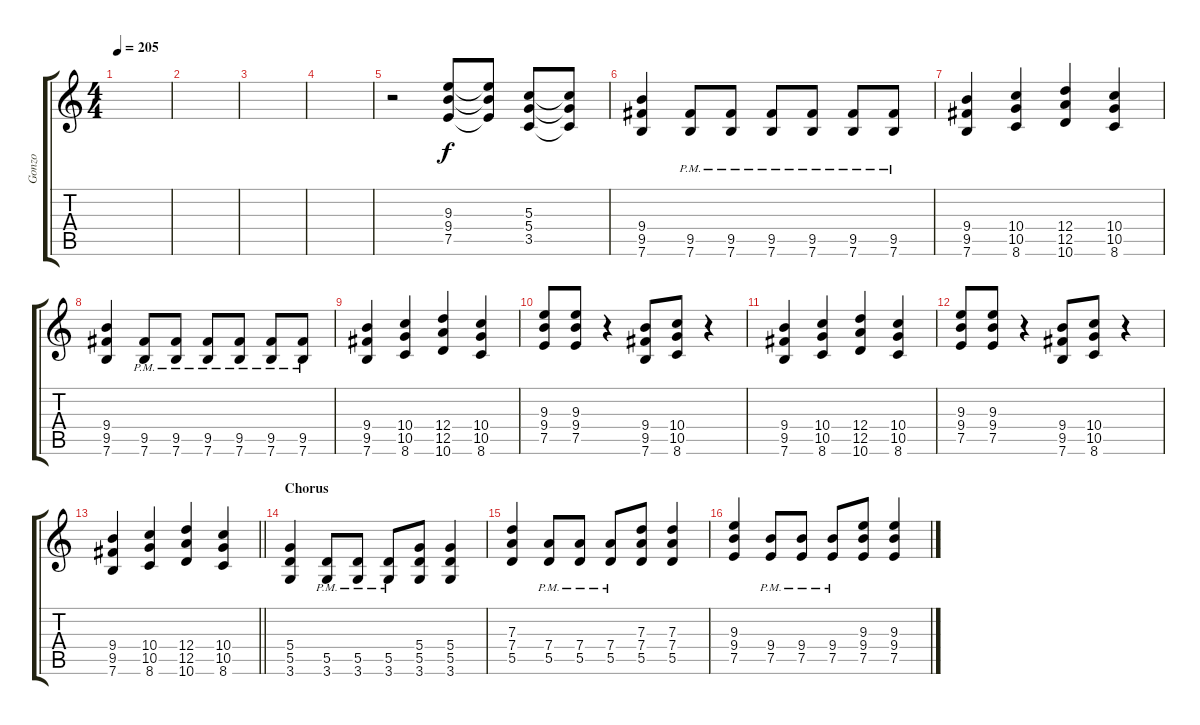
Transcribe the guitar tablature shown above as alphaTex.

\track ("Gonzo" "Gonzo") {instrument distortionguitar}
\staff {score tabs}
\tuning (E4 B3 G3 D3 A2 E2) {hide}
\ts (4 4)
\tempo 205
\clef g2
\ks c
|
|
|
|
r.2 (9.3 9.4 7.5).8 (9.3{t} 9.4{t} 7.5{t}).8 (5.3 5.4 3.5).8 (5.3{t} 5.4{t} 3.5{t}).8 |
(9.4 9.5 7.6).4 (9.5{pm} 7.6{pm}).8 (9.5{pm} 7.6{pm}).8 (9.5{pm} 7.6{pm}).8 (9.5{pm} 7.6{pm}).8 (9.5{pm} 7.6{pm}).8 (9.5{pm} 7.6{pm}).8 |
(9.4 9.5 7.6).4 (10.4 10.5 8.6).4 (12.4 12.5 10.6).4 (10.4 10.5 8.6).4 |
(9.4 9.5 7.6).4 (9.5{pm} 7.6{pm}).8 (9.5{pm} 7.6{pm}).8 (9.5{pm} 7.6{pm}).8 (9.5{pm} 7.6{pm}).8 (9.5{pm} 7.6{pm}).8 (9.5{pm} 7.6{pm}).8 |
(9.4 9.5 7.6).4 (10.4 10.5 8.6).4 (12.4 12.5 10.6).4 (10.4 10.5 8.6).4 |
(9.3 9.4 7.5).8 (9.3 9.4 7.5).8 r.4 (9.4 9.5 7.6).8 (10.4 10.5 8.6).8 r.4 |
(9.4 9.5 7.6).4 (10.4 10.5 8.6).4 (12.4 12.5 10.6).4 (10.4 10.5 8.6).4 |
(9.3 9.4 7.5).8 (9.3 9.4 7.5).8 r.4 (9.4 9.5 7.6).8 (10.4 10.5 8.6).8 r.4 |
\barLineRight lightlight
(9.4 9.5 7.6).4 (10.4 10.5 8.6).4 (12.4 12.5 10.6).4 (10.4 10.5 8.6).4 |
\section ("" "Chorus")
(5.4 5.5 3.6).4 (5.5{pm} 3.6{pm}).8 (5.5{pm} 3.6{pm}).8 (5.5{pm} 3.6{pm}).8 (5.4 5.5 3.6).8 (5.4 5.5 3.6).4 |
(7.3 7.4 5.5).4 (7.4{pm} 5.5{pm}).8 (7.4{pm} 5.5{pm}).8 (7.4{pm} 5.5{pm}).8 (7.3 7.4 5.5).8 (7.3 7.4 5.5).4 |
(9.3 9.4 7.5).4 (9.4{pm} 7.5{pm}).8 (9.4{pm} 7.5{pm}).8 (9.4{pm} 7.5{pm}).8 (9.3 9.4 7.5).8 (9.3 9.4 7.5).4
